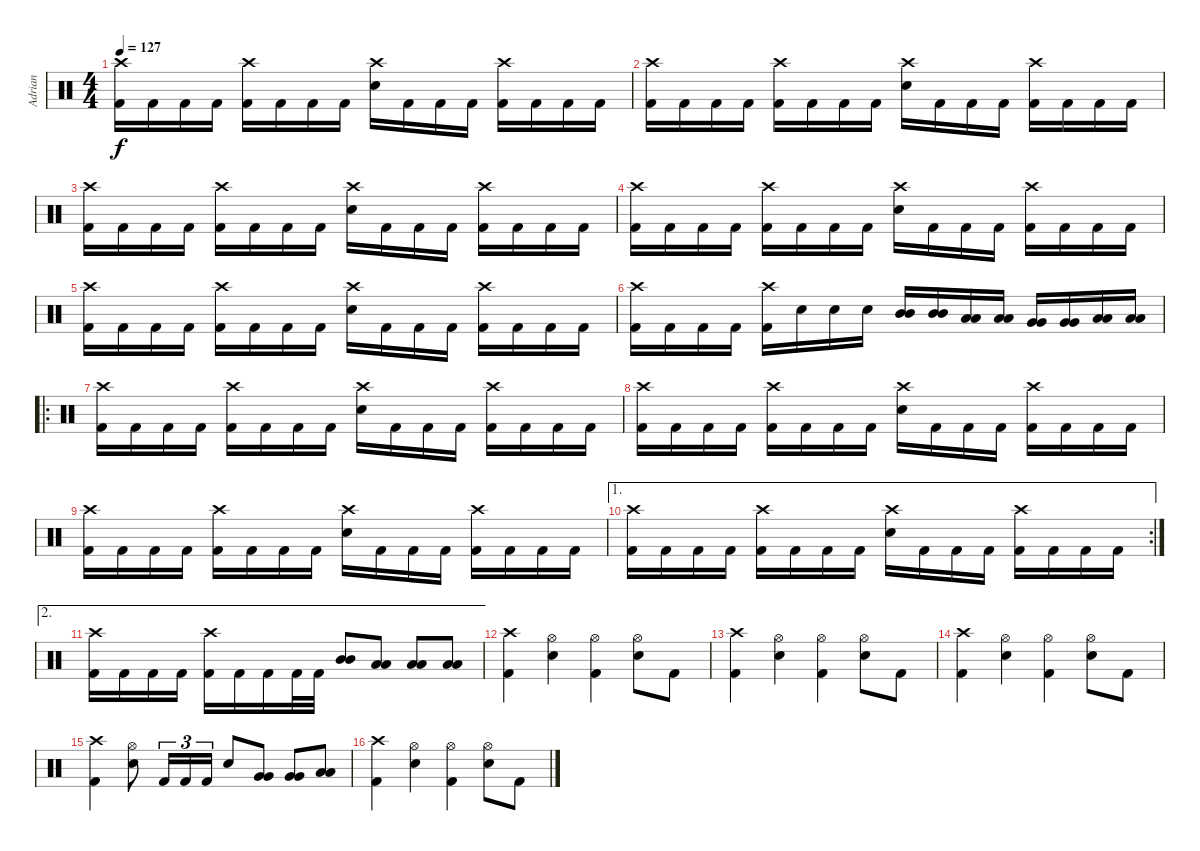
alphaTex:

\track ("Adrian" "Adrian") {instrument percussion}
\staff {score}
\articulation defaults
\ts (4 4)
\tempo 127
\clef neutral
\ks c
("Crash high (hit)" "Kick (hit) 2").16{dy f} "Kick (hit) 2".16 "Kick (hit) 2".16 "Kick (hit) 2".16 ("Crash high (hit)" "Kick (hit) 2").16 "Kick (hit) 2".16 "Kick (hit) 2".16 "Kick (hit) 2".16 ("Crash high (hit)" "Electric Snare (hit)").16 "Kick (hit) 2".16 "Kick (hit) 2".16 "Kick (hit) 2".16 ("Crash high (hit)" "Kick (hit) 2").16 "Kick (hit) 2".16 "Kick (hit) 2".16 "Kick (hit) 2".16 |
("Crash high (hit)" "Kick (hit) 2").16 "Kick (hit) 2".16 "Kick (hit) 2".16 "Kick (hit) 2".16 ("Crash high (hit)" "Kick (hit) 2").16 "Kick (hit) 2".16 "Kick (hit) 2".16 "Kick (hit) 2".16 ("Crash high (hit)" "Electric Snare (hit)").16 "Kick (hit) 2".16 "Kick (hit) 2".16 "Kick (hit) 2".16 ("Crash high (hit)" "Kick (hit) 2").16 "Kick (hit) 2".16 "Kick (hit) 2".16 "Kick (hit) 2".16 |
("Crash high (hit)" "Kick (hit) 2").16 "Kick (hit) 2".16 "Kick (hit) 2".16 "Kick (hit) 2".16 ("Crash high (hit)" "Kick (hit) 2").16 "Kick (hit) 2".16 "Kick (hit) 2".16 "Kick (hit) 2".16 ("Crash high (hit)" "Electric Snare (hit)").16 "Kick (hit) 2".16 "Kick (hit) 2".16 "Kick (hit) 2".16 ("Crash high (hit)" "Kick (hit) 2").16 "Kick (hit) 2".16 "Kick (hit) 2".16 "Kick (hit) 2".16 |
("Crash high (hit)" "Kick (hit) 2").16 "Kick (hit) 2".16 "Kick (hit) 2".16 "Kick (hit) 2".16 ("Crash high (hit)" "Kick (hit) 2").16 "Kick (hit) 2".16 "Kick (hit) 2".16 "Kick (hit) 2".16 ("Crash high (hit)" "Electric Snare (hit)").16 "Kick (hit) 2".16 "Kick (hit) 2".16 "Kick (hit) 2".16 ("Crash high (hit)" "Kick (hit) 2").16 "Kick (hit) 2".16 "Kick (hit) 2".16 "Kick (hit) 2".16 |
("Crash high (hit)" "Kick (hit) 2").16 "Kick (hit) 2".16 "Kick (hit) 2".16 "Kick (hit) 2".16 ("Crash high (hit)" "Kick (hit) 2").16 "Kick (hit) 2".16 "Kick (hit) 2".16 "Kick (hit) 2".16 ("Crash high (hit)" "Electric Snare (hit)").16 "Kick (hit) 2".16 "Kick (hit) 2".16 "Kick (hit) 2".16 ("Crash high (hit)" "Kick (hit) 2").16 "Kick (hit) 2".16 "Kick (hit) 2".16 "Kick (hit) 2".16 |
("Crash high (hit)" "Kick (hit) 2").16 "Kick (hit) 2".16 "Kick (hit) 2".16 "Kick (hit) 2".16 ("Crash high (hit)" "Kick (hit) 2").16 "Electric Snare (hit)".16 "Electric Snare (hit)".16 "Electric Snare (hit)".16 ("Mid Tom (hit)" "Mid Tom (hit)").16 ("Mid Tom (hit)" "Mid Tom (hit)").16 ("Low Tom (hit)" "Low Tom (hit)").16 ("Low Tom (hit)" "Low Tom (hit)").16 ("Very Low Tom (hit)" "Very Low Tom (hit)").16 ("Very Low Tom (hit)" "Very Low Tom (hit)").16 ("Low Floor Tom (hit)" "Low Floor Tom (hit)").16 ("Low Floor Tom (hit)" "Low Floor Tom (hit)").16 |
\ro
("Crash high (hit)" "Kick (hit) 2").16 "Kick (hit) 2".16 "Kick (hit) 2".16 "Kick (hit) 2".16 ("Crash high (hit)" "Kick (hit) 2").16 "Kick (hit) 2".16 "Kick (hit) 2".16 "Kick (hit) 2".16 ("Crash high (hit)" "Electric Snare (hit)").16 "Kick (hit) 2".16 "Kick (hit) 2".16 "Kick (hit) 2".16 ("Crash high (hit)" "Kick (hit) 2").16 "Kick (hit) 2".16 "Kick (hit) 2".16 "Kick (hit) 2".16 |
("Crash high (hit)" "Kick (hit) 2").16 "Kick (hit) 2".16 "Kick (hit) 2".16 "Kick (hit) 2".16 ("Crash high (hit)" "Kick (hit) 2").16 "Kick (hit) 2".16 "Kick (hit) 2".16 "Kick (hit) 2".16 ("Crash high (hit)" "Electric Snare (hit)").16 "Kick (hit) 2".16 "Kick (hit) 2".16 "Kick (hit) 2".16 ("Crash high (hit)" "Kick (hit) 2").16 "Kick (hit) 2".16 "Kick (hit) 2".16 "Kick (hit) 2".16 |
("Crash high (hit)" "Kick (hit) 2").16 "Kick (hit) 2".16 "Kick (hit) 2".16 "Kick (hit) 2".16 ("Crash high (hit)" "Kick (hit) 2").16 "Kick (hit) 2".16 "Kick (hit) 2".16 "Kick (hit) 2".16 ("Crash high (hit)" "Electric Snare (hit)").16 "Kick (hit) 2".16 "Kick (hit) 2".16 "Kick (hit) 2".16 ("Crash high (hit)" "Kick (hit) 2").16 "Kick (hit) 2".16 "Kick (hit) 2".16 "Kick (hit) 2".16 |
\ae 1
\rc 2
("Crash high (hit)" "Kick (hit) 2").16 "Kick (hit) 2".16 "Kick (hit) 2".16 "Kick (hit) 2".16 ("Crash high (hit)" "Kick (hit) 2").16 "Kick (hit) 2".16 "Kick (hit) 2".16 "Kick (hit) 2".16 ("Crash high (hit)" "Electric Snare (hit)").16 "Kick (hit) 2".16 "Kick (hit) 2".16 "Kick (hit) 2".16 ("Crash high (hit)" "Kick (hit) 2").16 "Kick (hit) 2".16 "Kick (hit) 2".16 "Kick (hit) 2".16 |
\ae 2
("Crash high (hit)" "Kick (hit) 2").16 "Kick (hit) 2".16 "Kick (hit) 2".16 "Kick (hit) 2".16 ("Crash high (hit)" "Kick (hit) 2").16 "Kick (hit) 2".16 "Kick (hit) 2".16 "Kick (hit) 2".32 "Kick (hit) 2".32 ("Mid Tom (hit)" "Mid Tom (hit)").8 ("Low Tom (hit)" "Low Tom (hit)").8 ("Low Tom (hit)" "Low Tom (hit)").8 ("Low Floor Tom (hit)" "Low Floor Tom (hit)").8 |
("Crash high (hit)" "Kick (hit) 2").4 ("Hi-Hat (open)" "Electric Snare (hit)").4 ("Hi-Hat (open)" "Kick (hit) 2").4 ("Hi-Hat (open)" "Electric Snare (hit)").8 "Kick (hit) 2".8 |
("Crash high (hit)" "Kick (hit) 2").4 ("Hi-Hat (open)" "Electric Snare (hit)").4 ("Hi-Hat (open)" "Kick (hit) 2").4 ("Hi-Hat (open)" "Electric Snare (hit)").8 "Kick (hit) 2".8 |
("Crash high (hit)" "Kick (hit) 2").4 ("Hi-Hat (open)" "Electric Snare (hit)").4 ("Hi-Hat (open)" "Kick (hit) 2").4 ("Hi-Hat (open)" "Electric Snare (hit)").8 "Kick (hit) 2".8 |
("Crash high (hit)" "Kick (hit) 2").4 ("Hi-Hat (open)" "Electric Snare (hit)").8 "Kick (hit) 2".16{tu (3 2)} "Kick (hit) 2".16{tu (3 2)} "Kick (hit) 2".16{tu (3 2)} "Electric Snare (hit)".8 ("Very Low Tom (hit)" "Very Low Tom (hit)").8 ("Very Low Tom (hit)" "Very Low Tom (hit)").8 ("Low Floor Tom (hit)" "Low Floor Tom (hit)").8 |
("Crash high (hit)" "Kick (hit) 2").4 ("Hi-Hat (open)" "Electric Snare (hit)").4 ("Hi-Hat (open)" "Kick (hit) 2").4 ("Hi-Hat (open)" "Electric Snare (hit)").8 "Kick (hit) 2".8
